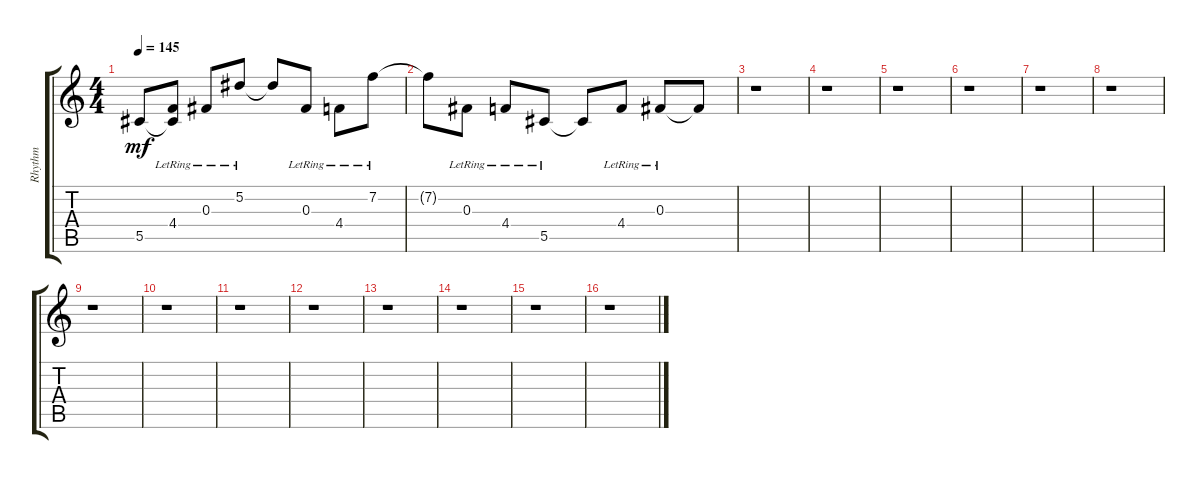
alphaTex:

\track ("Rhythm" "Rhythm") {instrument distortionguitar}
\staff {score tabs}
\tuning (Eb4 Bb3 Gb3 Db3 Ab2 Eb2) {hide}
\ts (4 4)
\tempo 145
\clef g2
\ks c
5.5.8{dy mf} (4.4{lr} 5.5{t}).8 0.3{lr}.8 5.2{lr}.8 5.2{t}.8 0.3{lr}.8 4.4{lr}.8 7.2{lr}.8 |
7.2{t}.8 0.3{lr}.8 4.4{lr}.8 5.5{lr}.8 5.5{t}.8 4.4{lr}.8 0.3{lr}.8 0.3{t}.8 |
r.1 |
r.1 |
r.1 |
r.1 |
r.1 |
r.1 |
r.1 |
r.1 |
r.1 |
r.1 |
r.1 |
r.1 |
r.1 |
r.1
